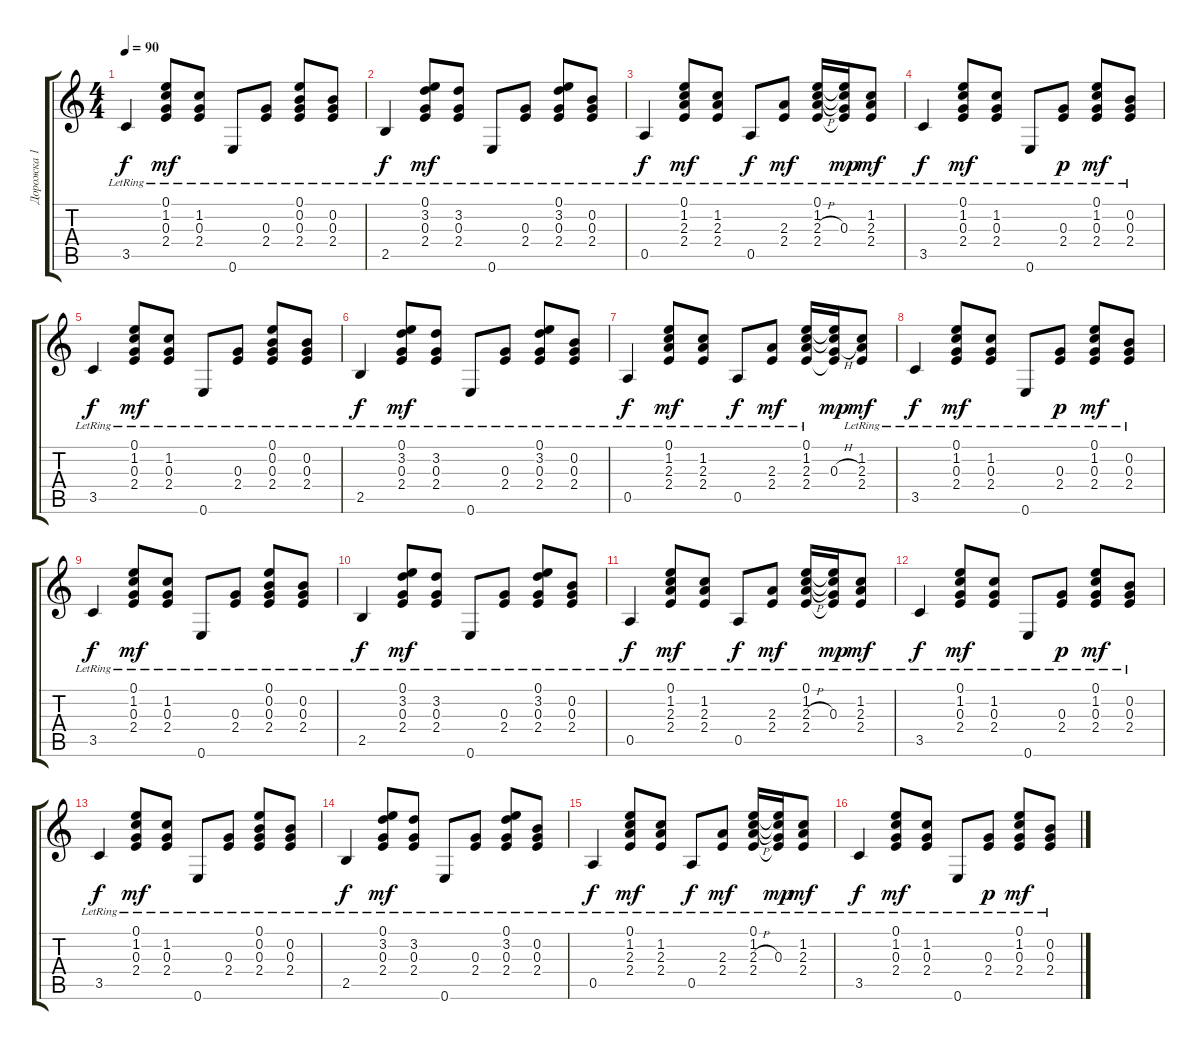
\track ("Дорожка 1" "Дорожка 1") {instrument acousticguitarsteel}
\staff {score tabs}
\tuning (E4 B3 G3 D3 A2 E2) {hide}
\ts (4 4)
\tempo 90
\clef g2
\ks c
3.5{lr}.4{dy f instrument acousticguitarsteel} (0.1{lr} 1.2{lr} 0.3{lr} 2.4{lr}).8{dy mf} (1.2{lr} 0.3{lr} 2.4{lr}).8 0.6{lr}.8 (0.3{lr} 2.4{lr}).8 (0.1{lr} 0.2{lr} 0.3{lr} 2.4{lr}).8 (0.2{lr} 0.3{lr} 2.4{lr}).8 |
2.5{lr}.4{dy f} (0.1{lr} 3.2{lr} 0.3{lr} 2.4{lr}).8{dy mf} (3.2{lr} 0.3{lr} 2.4{lr}).8 0.6{lr}.8 (0.3{lr} 2.4{lr}).8 (0.1{lr} 3.2{lr} 0.3{lr} 2.4{lr}).8 (0.2{lr} 0.3{lr} 2.4{lr}).8 |
0.5{lr}.4{dy f} (0.1{lr} 1.2{lr} 2.3{lr} 2.4{lr}).8{dy mf} (1.2{lr} 2.3{lr} 2.4{lr}).8 0.5{lr}.8{dy f} (2.3{lr} 2.4{lr}).8{dy mf} (0.1{lr} 1.2{lr} 2.3{h} 2.4{lr}).16 (0.1{t} 1.2{t} 0.3{lr} 2.4{t}).16{dy mp} (1.2{lr} 2.3{lr} 2.4{lr}).8{dy mf} |
3.5{lr}.4{dy f} (0.1{lr} 1.2{lr} 0.3{lr} 2.4{lr}).8{dy mf} (1.2{lr} 0.3{lr} 2.4{lr}).8 0.6{lr}.8 (0.3{lr} 2.4{lr}).8{dy p} (0.1{lr} 1.2{lr} 0.3{lr} 2.4{lr}).8{dy mf} (0.2{lr} 0.3{lr} 2.4{lr}).8 |
3.5{lr}.4{dy f} (0.1{lr} 1.2{lr} 0.3{lr} 2.4{lr}).8{dy mf} (1.2{lr} 0.3{lr} 2.4{lr}).8 0.6{lr}.8 (0.3{lr} 2.4{lr}).8 (0.1{lr} 0.2{lr} 0.3{lr} 2.4{lr}).8 (0.2{lr} 0.3{lr} 2.4{lr}).8 |
2.5{lr}.4{dy f} (0.1{lr} 3.2{lr} 0.3{lr} 2.4{lr}).8{dy mf} (3.2{lr} 0.3{lr} 2.4{lr}).8 0.6{lr}.8 (0.3{lr} 2.4{lr}).8 (0.1{lr} 3.2{lr} 0.3{lr} 2.4{lr}).8 (0.2{lr} 0.3{lr} 2.4{lr}).8 |
0.5{lr}.4{dy f} (0.1{lr} 1.2{lr} 2.3{lr} 2.4{lr}).8{dy mf} (1.2{lr} 2.3{lr} 2.4{lr}).8 0.5{lr}.8{dy f} (2.3{lr} 2.4{lr}).8{dy mf} (0.1{lr} 1.2{lr} 2.3{lr} 2.4{lr}).16 (0.1{t} 1.2{t} 0.3{h} 2.4{t}).16{dy mp} (1.2{lr} 2.3{lr} 2.4{lr}).8{dy mf} |
3.5{lr}.4{dy f} (0.1{lr} 1.2{lr} 0.3{lr} 2.4{lr}).8{dy mf} (1.2{lr} 0.3{lr} 2.4{lr}).8 0.6{lr}.8 (0.3{lr} 2.4{lr}).8{dy p} (0.1{lr} 1.2{lr} 0.3{lr} 2.4{lr}).8{dy mf} (0.2{lr} 0.3{lr} 2.4{lr}).8 |
3.5{lr}.4{dy f} (0.1{lr} 1.2{lr} 0.3{lr} 2.4{lr}).8{dy mf} (1.2{lr} 0.3{lr} 2.4{lr}).8 0.6{lr}.8 (0.3{lr} 2.4{lr}).8 (0.1{lr} 0.2{lr} 0.3{lr} 2.4{lr}).8 (0.2{lr} 0.3{lr} 2.4{lr}).8 |
2.5{lr}.4{dy f} (0.1{lr} 3.2{lr} 0.3{lr} 2.4{lr}).8{dy mf} (3.2{lr} 0.3{lr} 2.4{lr}).8 0.6{lr}.8 (0.3{lr} 2.4{lr}).8 (0.1{lr} 3.2{lr} 0.3{lr} 2.4{lr}).8 (0.2{lr} 0.3{lr} 2.4{lr}).8 |
0.5{lr}.4{dy f} (0.1{lr} 1.2{lr} 2.3{lr} 2.4{lr}).8{dy mf} (1.2{lr} 2.3{lr} 2.4{lr}).8 0.5{lr}.8{dy f} (2.3{lr} 2.4{lr}).8{dy mf} (0.1{lr} 1.2{lr} 2.3{h} 2.4{lr}).16 (0.1{t} 1.2{t} 0.3{lr} 2.4{t}).16{dy mp} (1.2{lr} 2.3{lr} 2.4{lr}).8{dy mf} |
3.5{lr}.4{dy f} (0.1{lr} 1.2{lr} 0.3{lr} 2.4{lr}).8{dy mf} (1.2{lr} 0.3{lr} 2.4{lr}).8 0.6{lr}.8 (0.3{lr} 2.4{lr}).8{dy p} (0.1{lr} 1.2{lr} 0.3{lr} 2.4{lr}).8{dy mf} (0.2{lr} 0.3{lr} 2.4{lr}).8 |
3.5{lr}.4{dy f} (0.1{lr} 1.2{lr} 0.3{lr} 2.4{lr}).8{dy mf} (1.2{lr} 0.3{lr} 2.4{lr}).8 0.6{lr}.8 (0.3{lr} 2.4{lr}).8 (0.1{lr} 0.2{lr} 0.3{lr} 2.4{lr}).8 (0.2{lr} 0.3{lr} 2.4{lr}).8 |
2.5{lr}.4{dy f} (0.1{lr} 3.2{lr} 0.3{lr} 2.4{lr}).8{dy mf} (3.2{lr} 0.3{lr} 2.4{lr}).8 0.6{lr}.8 (0.3{lr} 2.4{lr}).8 (0.1{lr} 3.2{lr} 0.3{lr} 2.4{lr}).8 (0.2{lr} 0.3{lr} 2.4{lr}).8 |
0.5{lr}.4{dy f} (0.1{lr} 1.2{lr} 2.3{lr} 2.4{lr}).8{dy mf} (1.2{lr} 2.3{lr} 2.4{lr}).8 0.5{lr}.8{dy f} (2.3{lr} 2.4{lr}).8{dy mf} (0.1{lr} 1.2{lr} 2.3{h} 2.4{lr}).16 (0.1{t} 1.2{t} 0.3{lr} 2.4{t}).16{dy mp} (1.2{lr} 2.3{lr} 2.4{lr}).8{dy mf} |
3.5{lr}.4{dy f} (0.1{lr} 1.2{lr} 0.3{lr} 2.4{lr}).8{dy mf} (1.2{lr} 0.3{lr} 2.4{lr}).8 0.6{lr}.8 (0.3{lr} 2.4{lr}).8{dy p} (0.1{lr} 1.2{lr} 0.3{lr} 2.4{lr}).8{dy mf} (0.2{lr} 0.3{lr} 2.4{lr}).8
